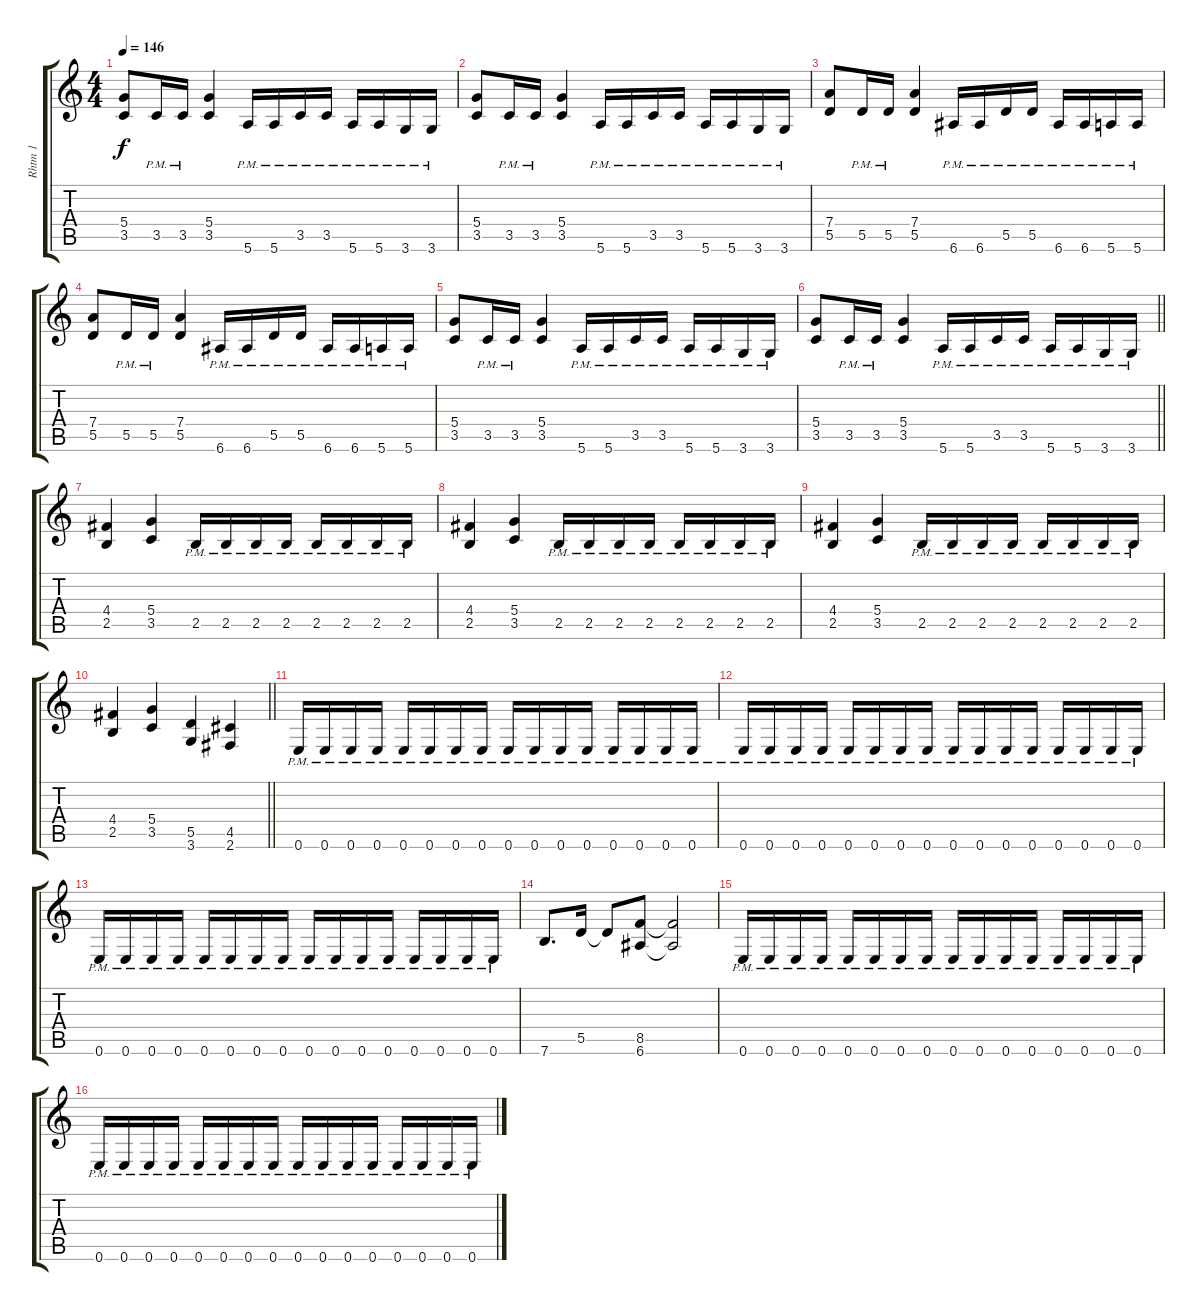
\track ("Rhtm 1" "Rhtm 1") {instrument distortionguitar}
\staff {score tabs}
\tuning (E4 B3 G3 D3 A2 E2) {hide}
\ts (4 4)
\tempo 146
\clef g2
\ks c
(5.4 3.5).8{dy f} 3.5{pm}.16 3.5{pm}.16 (5.4 3.5).4 5.6{pm}.16 5.6{pm}.16 3.5{pm}.16 3.5{pm}.16 5.6{pm}.16 5.6{pm}.16 3.6{pm}.16 3.6{pm}.16 |
(5.4 3.5).8 3.5{pm}.16 3.5{pm}.16 (5.4 3.5).4 5.6{pm}.16 5.6{pm}.16 3.5{pm}.16 3.5{pm}.16 5.6{pm}.16 5.6{pm}.16 3.6{pm}.16 3.6{pm}.16 |
(7.4 5.5).8 5.5{pm}.16 5.5{pm}.16 (7.4 5.5).4 6.6{pm}.16 6.6{pm}.16 5.5{pm}.16 5.5{pm}.16 6.6{pm}.16 6.6{pm}.16 5.6{pm}.16 5.6{pm}.16 |
(7.4 5.5).8 5.5{pm}.16 5.5{pm}.16 (7.4 5.5).4 6.6{pm}.16 6.6{pm}.16 5.5{pm}.16 5.5{pm}.16 6.6{pm}.16 6.6{pm}.16 5.6{pm}.16 5.6{pm}.16 |
(5.4 3.5).8 3.5{pm}.16 3.5{pm}.16 (5.4 3.5).4 5.6{pm}.16 5.6{pm}.16 3.5{pm}.16 3.5{pm}.16 5.6{pm}.16 5.6{pm}.16 3.6{pm}.16 3.6{pm}.16 |
\barLineRight lightlight
(5.4 3.5).8 3.5{pm}.16 3.5{pm}.16 (5.4 3.5).4 5.6{pm}.16 5.6{pm}.16 3.5{pm}.16 3.5{pm}.16 5.6{pm}.16 5.6{pm}.16 3.6{pm}.16 3.6{pm}.16 |
(4.4 2.5).4 (5.4 3.5).4 2.5{pm}.16 2.5{pm}.16 2.5{pm}.16 2.5{pm}.16 2.5{pm}.16 2.5{pm}.16 2.5{pm}.16 2.5{pm}.16 |
(4.4 2.5).4 (5.4 3.5).4 2.5{pm}.16 2.5{pm}.16 2.5{pm}.16 2.5{pm}.16 2.5{pm}.16 2.5{pm}.16 2.5{pm}.16 2.5{pm}.16 |
(4.4 2.5).4 (5.4 3.5).4 2.5{pm}.16 2.5{pm}.16 2.5{pm}.16 2.5{pm}.16 2.5{pm}.16 2.5{pm}.16 2.5{pm}.16 2.5{pm}.16 |
\barLineRight lightlight
(4.4 2.5).4 (5.4 3.5).4 (5.5 3.6).4 (4.5 2.6).4 |
0.6{pm}.16 0.6{pm}.16 0.6{pm}.16 0.6{pm}.16 0.6{pm}.16 0.6{pm}.16 0.6{pm}.16 0.6{pm}.16 0.6{pm}.16 0.6{pm}.16 0.6{pm}.16 0.6{pm}.16 0.6{pm}.16 0.6{pm}.16 0.6{pm}.16 0.6{pm}.16 |
0.6{pm}.16 0.6{pm}.16 0.6{pm}.16 0.6{pm}.16 0.6{pm}.16 0.6{pm}.16 0.6{pm}.16 0.6{pm}.16 0.6{pm}.16 0.6{pm}.16 0.6{pm}.16 0.6{pm}.16 0.6{pm}.16 0.6{pm}.16 0.6{pm}.16 0.6{pm}.16 |
0.6{pm}.16 0.6{pm}.16 0.6{pm}.16 0.6{pm}.16 0.6{pm}.16 0.6{pm}.16 0.6{pm}.16 0.6{pm}.16 0.6{pm}.16 0.6{pm}.16 0.6{pm}.16 0.6{pm}.16 0.6{pm}.16 0.6{pm}.16 0.6{pm}.16 0.6{pm}.16 |
7.6.8{d} 5.5.16 5.5{t}.8 (8.5 6.6).8 (8.5{t} 6.6{t}).2 |
0.6{pm}.16 0.6{pm}.16 0.6{pm}.16 0.6{pm}.16 0.6{pm}.16 0.6{pm}.16 0.6{pm}.16 0.6{pm}.16 0.6{pm}.16 0.6{pm}.16 0.6{pm}.16 0.6{pm}.16 0.6{pm}.16 0.6{pm}.16 0.6{pm}.16 0.6{pm}.16 |
0.6{pm}.16 0.6{pm}.16 0.6{pm}.16 0.6{pm}.16 0.6{pm}.16 0.6{pm}.16 0.6{pm}.16 0.6{pm}.16 0.6{pm}.16 0.6{pm}.16 0.6{pm}.16 0.6{pm}.16 0.6{pm}.16 0.6{pm}.16 0.6{pm}.16 0.6{pm}.16
